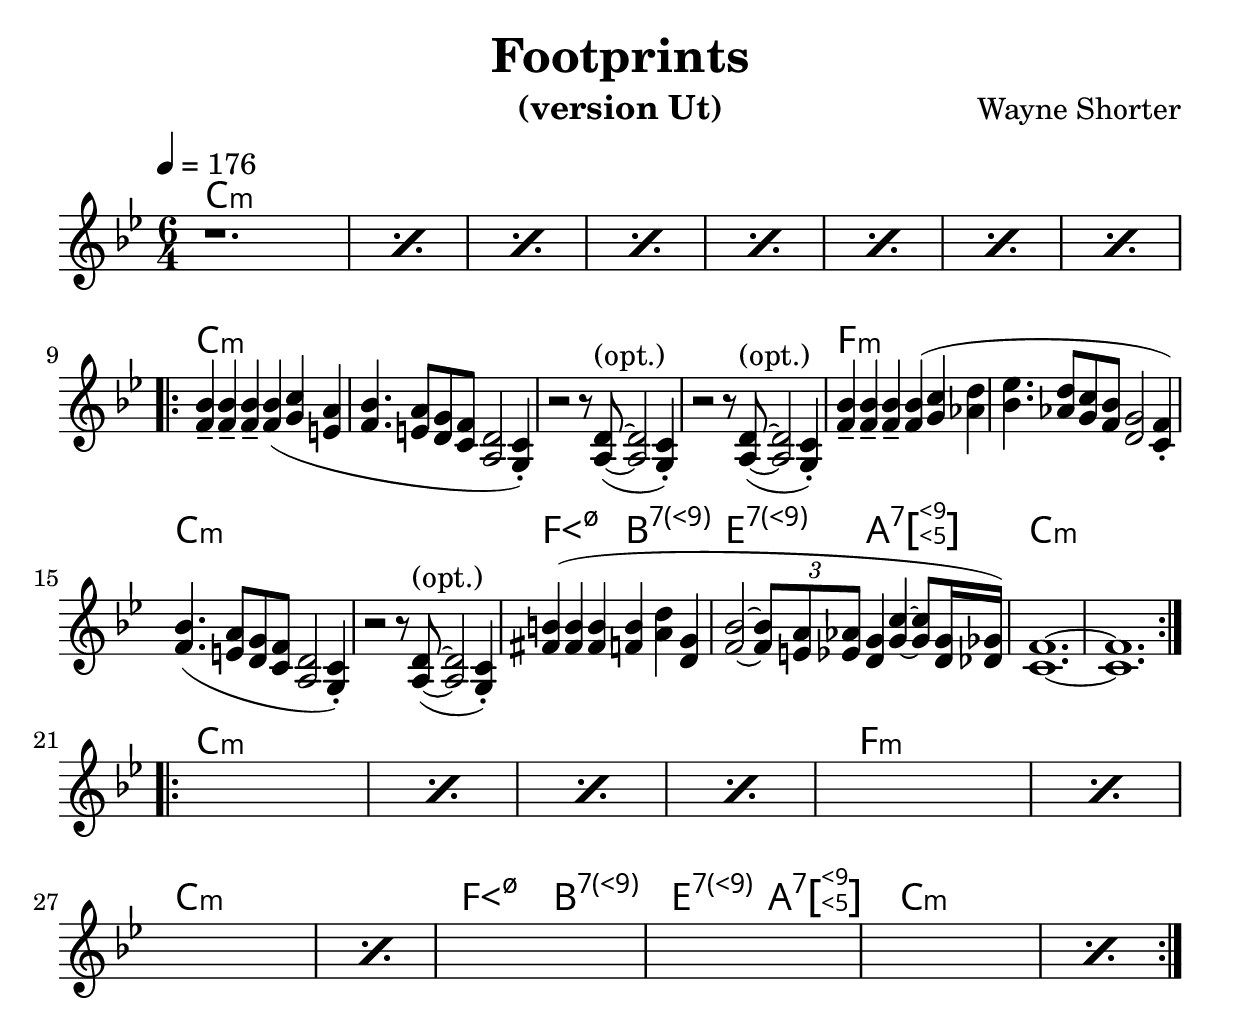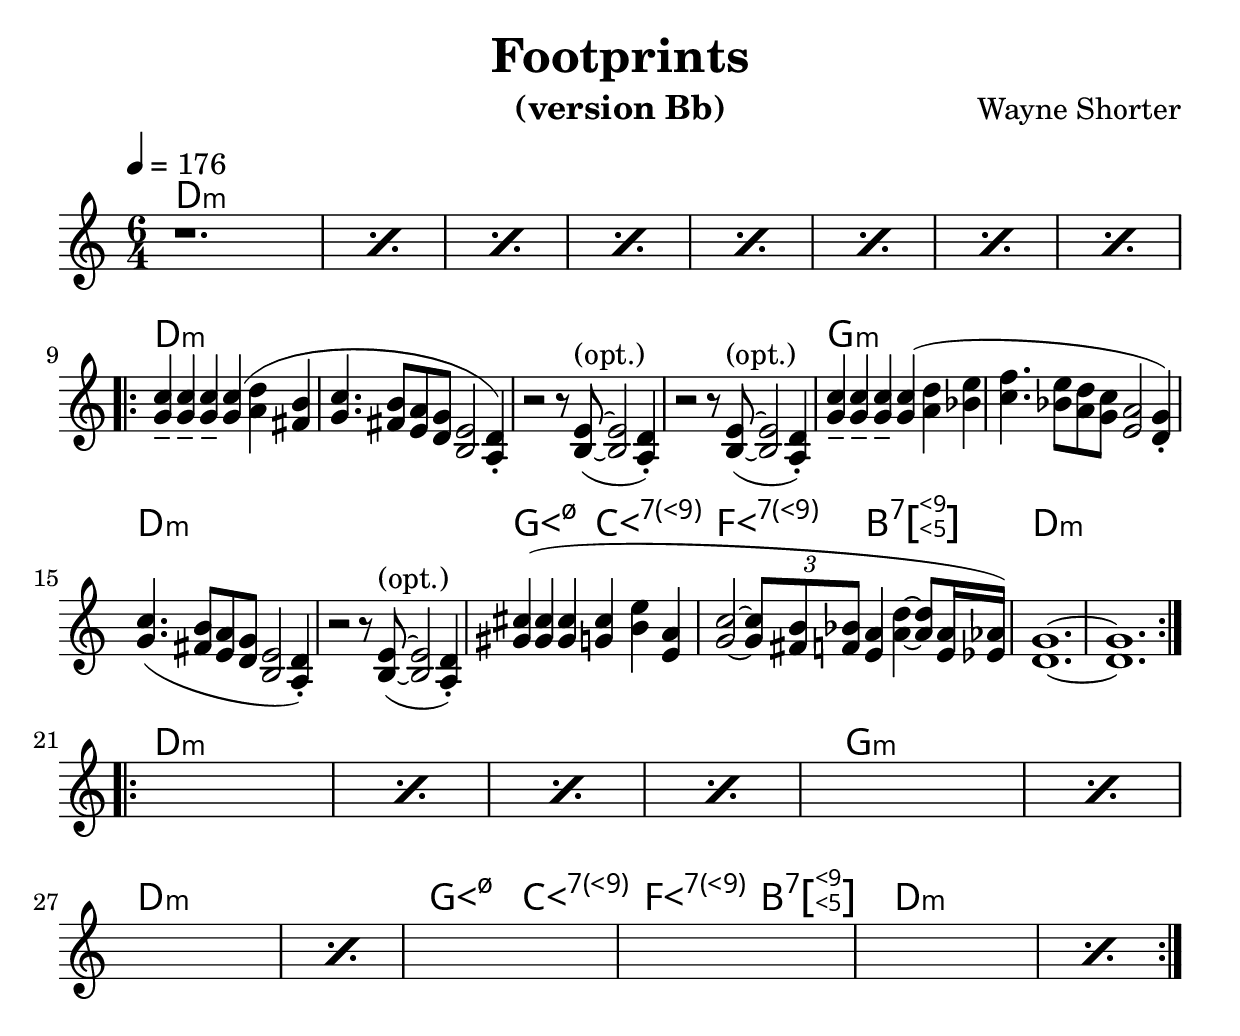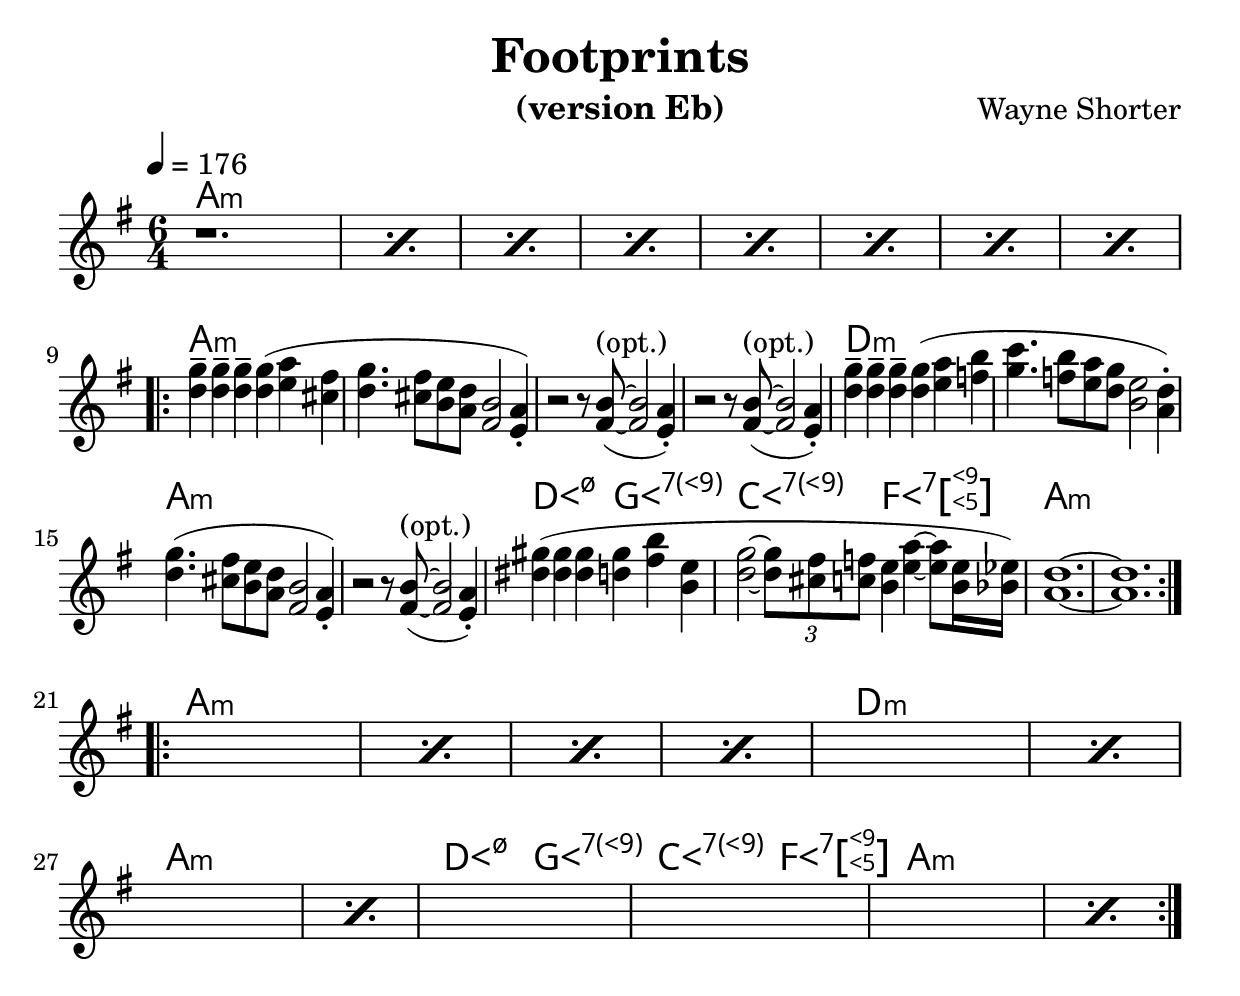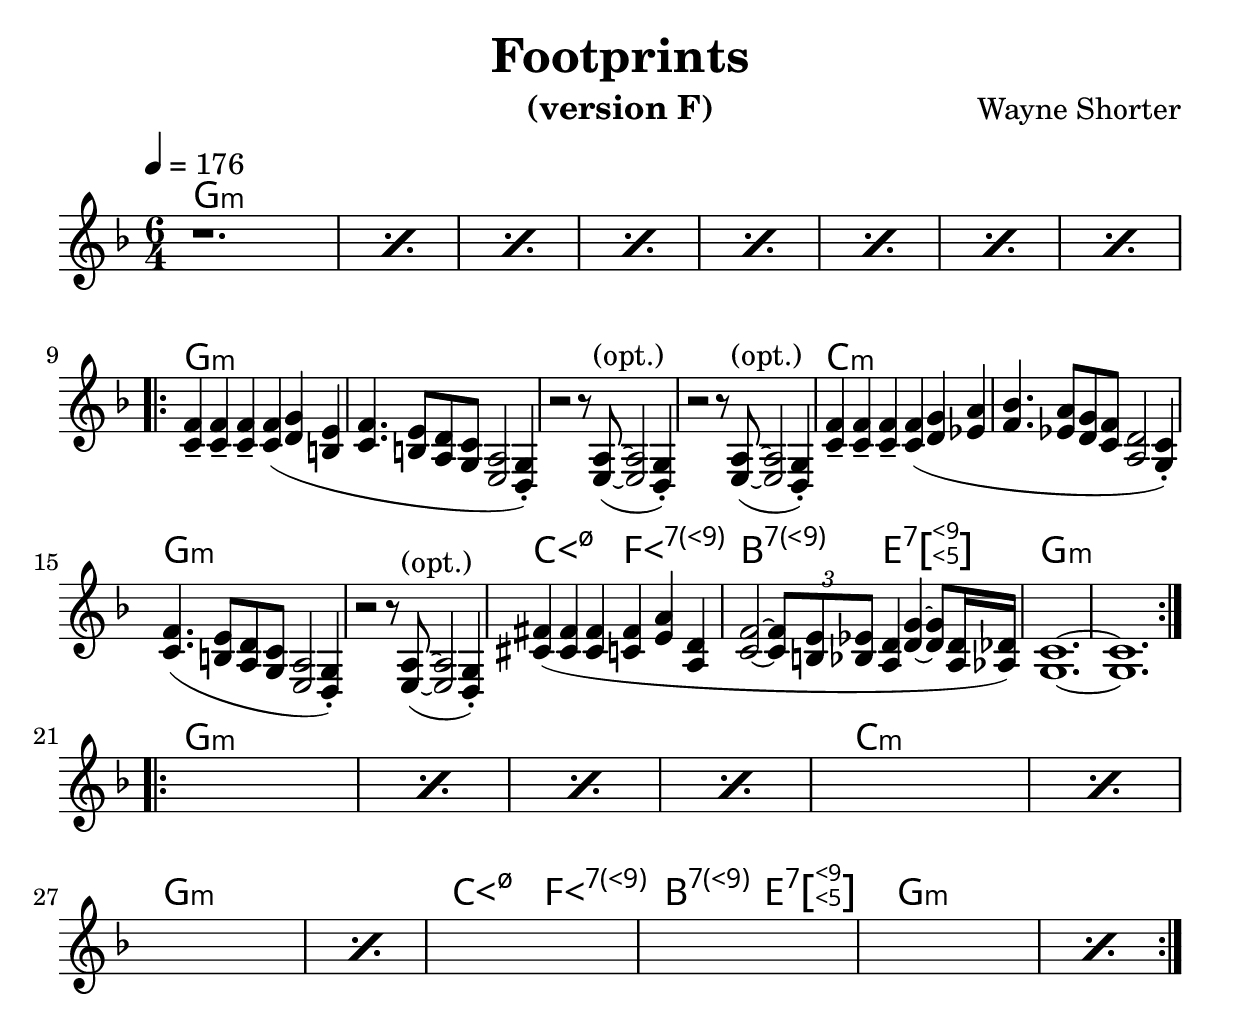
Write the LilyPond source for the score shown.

% Created on Mon Sep 20 15:23:38 CEST 2010
\version "2.22.0"

#(set-global-staff-size 26)
#(set-default-paper-size "a4")

\include "utils/AccordsJazzDefs.ly"

\paper { indent = 0\cm} 


\header {
	title = "Footprints" 
 	composer = "Wayne Shorter"
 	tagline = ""

}


accords = \chords {
	\repeat percent 8 {c1.:min
	}
	\repeat volta 2
	{
		c1.:m s s s
		f:min s c:min s
		fis2.:m7.5- b:7.9+ e:7.9+ a:7.5+.9+
		c1.:min s
	}
	\repeat volta 2
	{
		c1.:m s s s
		f:min s \break c:min s
		fis2.:m7.5- b:7.9+ e:7.9+ a:7.5+.9+
		c1.:min s
	}
}

theme = \new Staff {
	\time 6/4
	\tempo 4 = 176 
	%\set Staff.instrumentName = "Bb"
	\set Staff.midiInstrument = "violin"
	\key bes \major
	\clef treble
	\relative c' { 	
 % Type notes here 
\compressEmptyMeasures
\repeat percent 8 {r1.} \break
\repeat volta 2
{
	<bes' f>4-- <bes f>4-- <bes f>4-- <bes f>( <c g> <a e>
	<bes f>4. <a e>8 <g d> <f c> <d a>2 <c g>4-.)
	\repeat unfold 2 {r2 r8 <d a>~^\markup {(opt.)} ( <d a>2 <c g>4-. )}
	<bes' f>4-- <bes f>4-- <bes f>4-- <bes f>( <c g> <d aes>
	<es bes>4. <d aes>8 <c g> <bes f> <g d>2 <f c>4-.)
	<bes f>4.( <a e>8 <g d> <f c> <d a>2 <c g>4-.)
	r2 r8 <d a>~^\markup {(opt.)} ( <d a>2 <c g>4-. )
	<b' fis>( <b fis> <b fis> <b f> <d a> <g, d>
	<bes f>2~ \tuplet 3/2 {<bes f>8 <a e> <aes es>} <g d>4 <c g>~ <c g>8 <g d>16 <ges des>)
	<f c>1.~ <f c>
}
% Solo
\break
\repeat volta 2
{
	\repeat percent 4 {s1.}
	\repeat percent 2 {s}
	\repeat percent 2 {s}
	\repeat unfold 2 {s}
	\repeat percent 2 {s}
}
	}
}

\include "utils/books.ly"